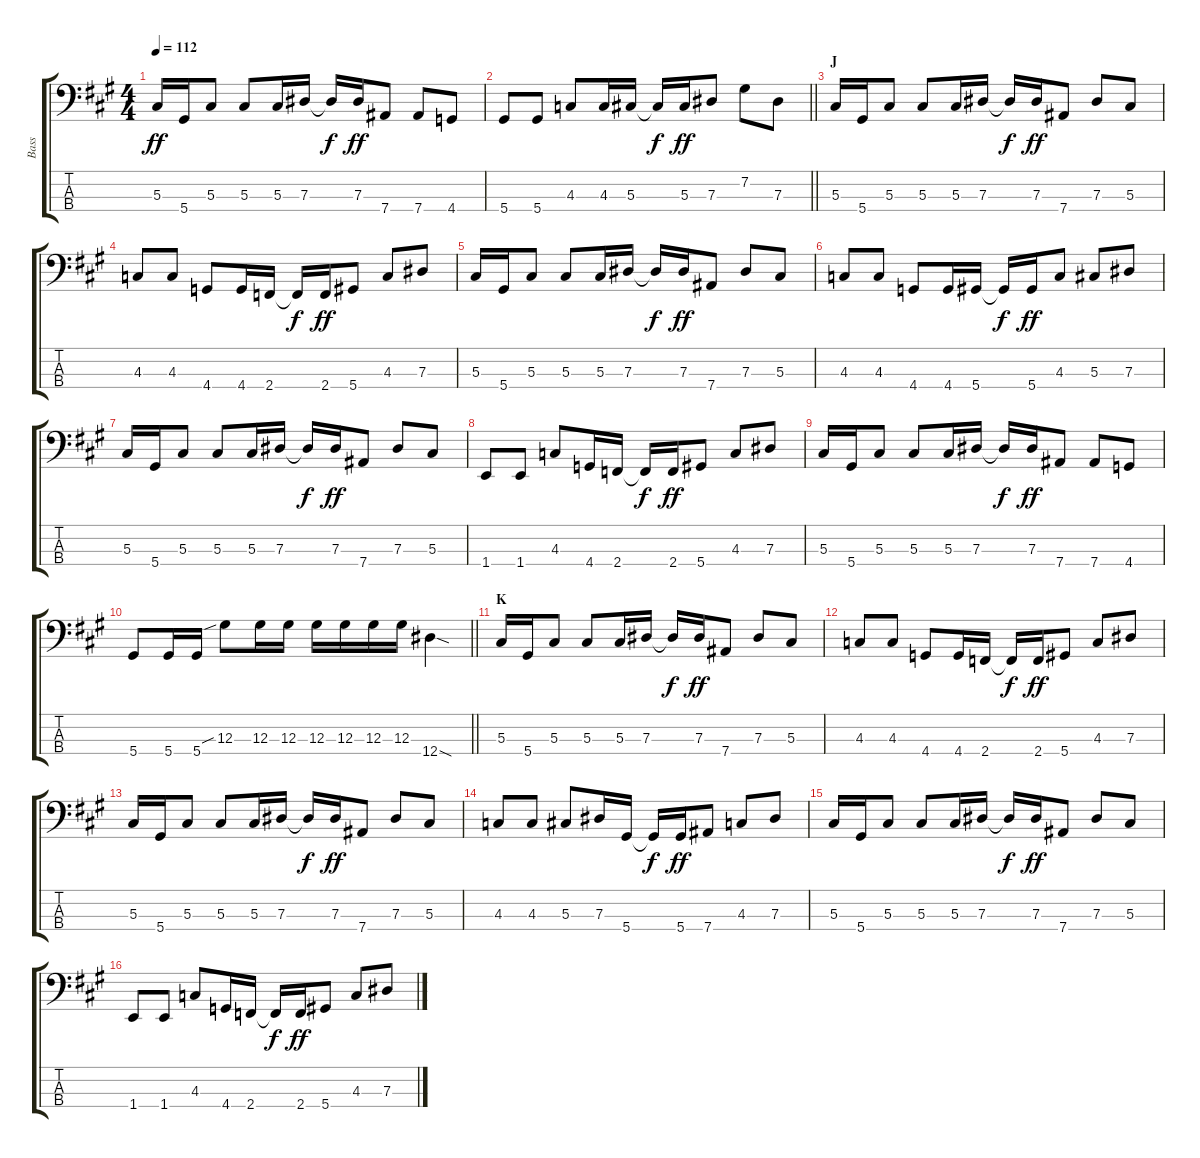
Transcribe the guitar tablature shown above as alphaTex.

\track ("Bass" "Bass") {instrument electricbasspick}
\staff {score tabs}
\tuning (Gb2 Db2 Ab1 Eb1) {hide}
\ts (4 4)
\tempo 112
\clef f4
\ks a
5.3.16{dy ff} 5.4.16 5.3.8 5.3.8 5.3.16 7.3.16 7.3{t}.16{dy f} 7.3.16{dy ff} 7.4.8 7.4.8 4.4.8 |
\barLineRight lightlight
5.4.8 5.4.8 4.3.8 4.3.16 5.3.16 5.3{t}.16{dy f} 5.3.16{dy ff} 7.3.8 7.2.8 7.3.8 |
\section ("" "J")
5.3.16 5.4.16 5.3.8 5.3.8 5.3.16 7.3.16 7.3{t}.16{dy f} 7.3.16{dy ff} 7.4.8 7.3.8 5.3.8 |
4.3.8 4.3.8 4.4.8 4.4.16 2.4.16 2.4{t}.16{dy f} 2.4.16{dy ff} 5.4.8 4.3.8 7.3.8 |
5.3.16 5.4.16 5.3.8 5.3.8 5.3.16 7.3.16 7.3{t}.16{dy f} 7.3.16{dy ff} 7.4.8 7.3.8 5.3.8 |
4.3.8 4.3.8 4.4.8 4.4.16 5.4.16 5.4{t}.16{dy f} 5.4.16{dy ff} 4.3.8 5.3.8 7.3.8 |
5.3.16 5.4.16 5.3.8 5.3.8 5.3.16 7.3.16 7.3{t}.16{dy f} 7.3.16{dy ff} 7.4.8 7.3.8 5.3.8 |
1.4.8 1.4.8 4.3.8 4.4.16 2.4.16 2.4{t}.16{dy f} 2.4.16{dy ff} 5.4.8 4.3.8 7.3.8 |
5.3.16 5.4.16 5.3.8 5.3.8 5.3.16 7.3.16 7.3{t}.16{dy f} 7.3.16{dy ff} 7.4.8 7.4.8 4.4.8 |
\barLineRight lightlight
5.4.8 5.4.16 5.4.16 12.3{sib}.8 12.3.16 12.3.16 12.3.16 12.3.16 12.3.16 12.3.16 12.4{sod}.4 |
\section ("" "K")
5.3.16 5.4.16 5.3.8 5.3.8 5.3.16 7.3.16 7.3{t}.16{dy f} 7.3.16{dy ff} 7.4.8 7.3.8 5.3.8 |
4.3.8 4.3.8 4.4.8 4.4.16 2.4.16 2.4{t}.16{dy f} 2.4.16{dy ff} 5.4.8 4.3.8 7.3.8 |
5.3.16 5.4.16 5.3.8 5.3.8 5.3.16 7.3.16 7.3{t}.16{dy f} 7.3.16{dy ff} 7.4.8 7.3.8 5.3.8 |
4.3.8 4.3.8 5.3.8 7.3.16 5.4.16 5.4{t}.16{dy f} 5.4.16{dy ff} 7.4.8 4.3.8 7.3.8 |
5.3.16 5.4.16 5.3.8 5.3.8 5.3.16 7.3.16 7.3{t}.16{dy f} 7.3.16{dy ff} 7.4.8 7.3.8 5.3.8 |
1.4.8 1.4.8 4.3.8 4.4.16 2.4.16 2.4{t}.16{dy f} 2.4.16{dy ff} 5.4.8 4.3.8 7.3.8
